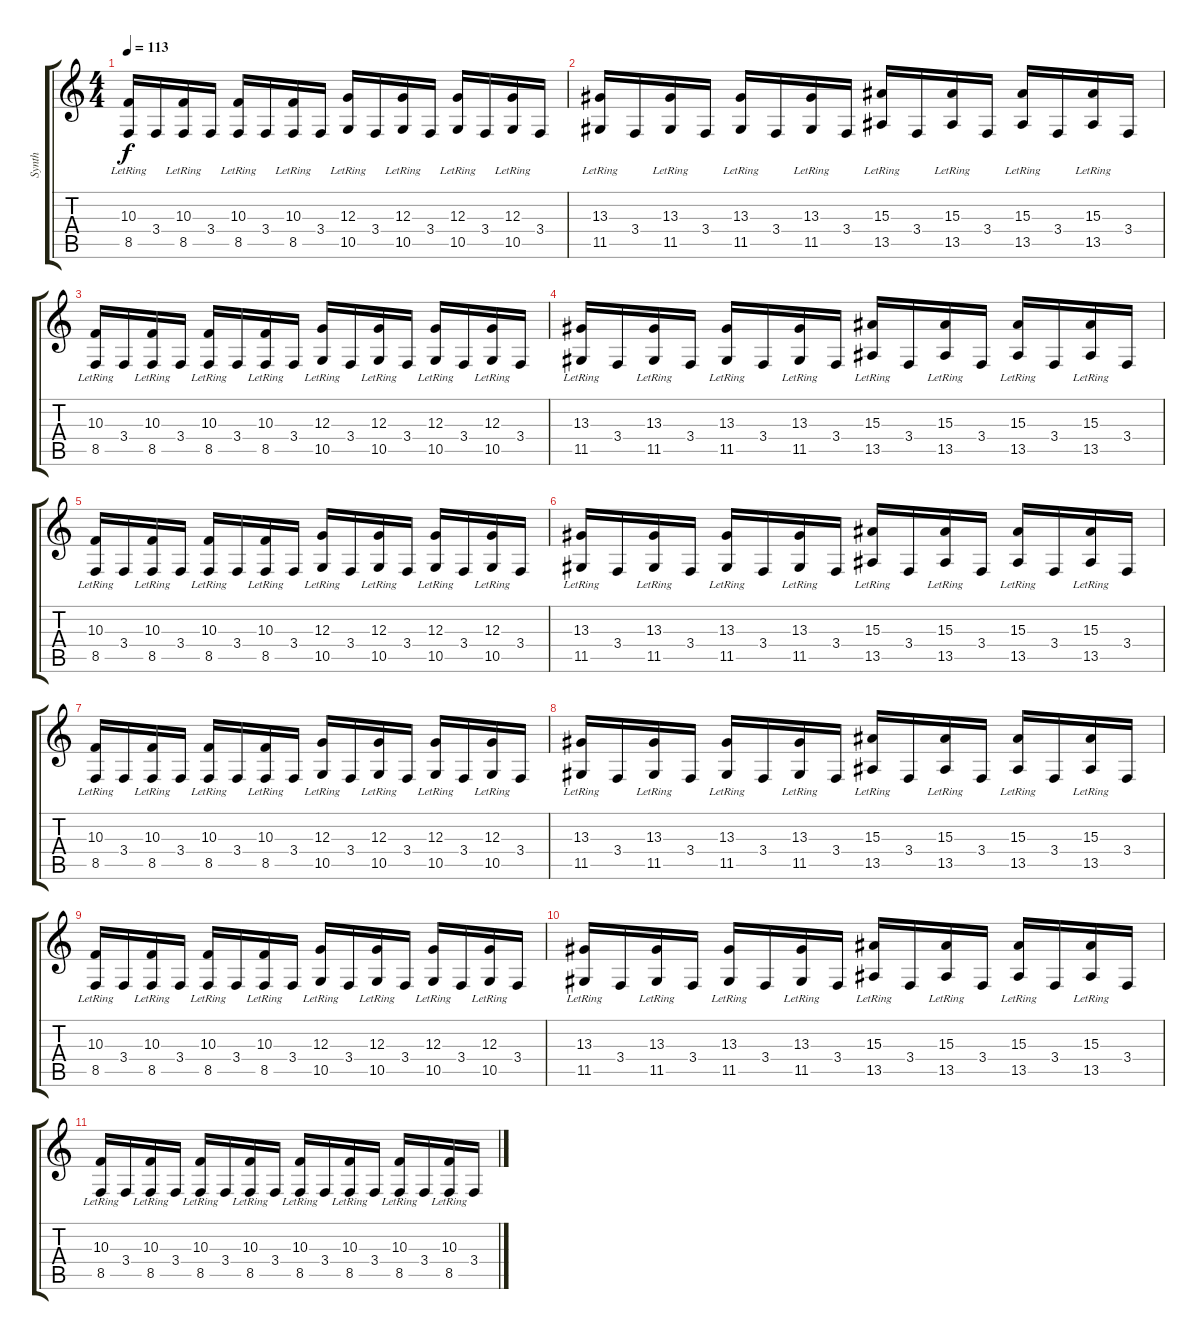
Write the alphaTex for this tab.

\track ("Synth" "Synth") {instrument lead2sawtooth}
\staff {score tabs}
\tuning (E4 B3 G3 D3 A2 E2) {hide}
\ts (4 4)
\tempo 113
\clef g2
\ks c
(10.3{lr} 8.5).16{dy f} 3.4.16 (10.3{lr} 8.5).16 3.4.16 (10.3{lr} 8.5).16 3.4.16 (10.3{lr} 8.5).16 3.4.16 (12.3{lr} 10.5).16 3.4.16 (12.3{lr} 10.5).16 3.4.16 (12.3{lr} 10.5).16 3.4.16 (12.3{lr} 10.5).16 3.4.16 |
(13.3{lr} 11.5).16 3.4.16 (13.3{lr} 11.5).16 3.4.16 (13.3{lr} 11.5).16 3.4.16 (13.3{lr} 11.5).16 3.4.16 (15.3{lr} 13.5).16 3.4.16 (15.3{lr} 13.5).16 3.4.16 (15.3{lr} 13.5).16 3.4.16 (15.3{lr} 13.5).16 3.4.16 |
(10.3{lr} 8.5).16 3.4.16 (10.3{lr} 8.5).16 3.4.16 (10.3{lr} 8.5).16 3.4.16 (10.3{lr} 8.5).16 3.4.16 (12.3{lr} 10.5).16 3.4.16 (12.3{lr} 10.5).16 3.4.16 (12.3{lr} 10.5).16 3.4.16 (12.3{lr} 10.5).16 3.4.16 |
(13.3{lr} 11.5).16 3.4.16 (13.3{lr} 11.5).16 3.4.16 (13.3{lr} 11.5).16 3.4.16 (13.3{lr} 11.5).16 3.4.16 (15.3{lr} 13.5).16 3.4.16 (15.3{lr} 13.5).16 3.4.16 (15.3{lr} 13.5).16 3.4.16 (15.3{lr} 13.5).16 3.4.16 |
(10.3{lr} 8.5).16 3.4.16 (10.3{lr} 8.5).16 3.4.16 (10.3{lr} 8.5).16 3.4.16 (10.3{lr} 8.5).16 3.4.16 (12.3{lr} 10.5).16 3.4.16 (12.3{lr} 10.5).16 3.4.16 (12.3{lr} 10.5).16 3.4.16 (12.3{lr} 10.5).16 3.4.16 |
(13.3{lr} 11.5).16 3.4.16 (13.3{lr} 11.5).16 3.4.16 (13.3{lr} 11.5).16 3.4.16 (13.3{lr} 11.5).16 3.4.16 (15.3{lr} 13.5).16 3.4.16 (15.3{lr} 13.5).16 3.4.16 (15.3{lr} 13.5).16 3.4.16 (15.3{lr} 13.5).16 3.4.16 |
(10.3{lr} 8.5).16 3.4.16 (10.3{lr} 8.5).16 3.4.16 (10.3{lr} 8.5).16 3.4.16 (10.3{lr} 8.5).16 3.4.16 (12.3{lr} 10.5).16 3.4.16 (12.3{lr} 10.5).16 3.4.16 (12.3{lr} 10.5).16 3.4.16 (12.3{lr} 10.5).16 3.4.16 |
(13.3{lr} 11.5).16 3.4.16 (13.3{lr} 11.5).16 3.4.16 (13.3{lr} 11.5).16 3.4.16 (13.3{lr} 11.5).16 3.4.16 (15.3{lr} 13.5).16 3.4.16 (15.3{lr} 13.5).16 3.4.16 (15.3{lr} 13.5).16 3.4.16 (15.3{lr} 13.5).16 3.4.16 |
(10.3{lr} 8.5).16 3.4.16 (10.3{lr} 8.5).16 3.4.16 (10.3{lr} 8.5).16 3.4.16 (10.3{lr} 8.5).16 3.4.16 (12.3{lr} 10.5).16 3.4.16 (12.3{lr} 10.5).16 3.4.16 (12.3{lr} 10.5).16 3.4.16 (12.3{lr} 10.5).16 3.4.16 |
(13.3{lr} 11.5).16 3.4.16 (13.3{lr} 11.5).16 3.4.16 (13.3{lr} 11.5).16 3.4.16 (13.3{lr} 11.5).16 3.4.16 (15.3{lr} 13.5).16 3.4.16 (15.3{lr} 13.5).16 3.4.16 (15.3{lr} 13.5).16 3.4.16 (15.3{lr} 13.5).16 3.4.16 |
(10.3{lr} 8.5).16{volume 0} 3.4.16 (10.3{lr} 8.5).16 3.4.16 (10.3{lr} 8.5).16 3.4.16 (10.3{lr} 8.5).16 3.4.16 (10.3{lr} 8.5).16{volume 0} 3.4.16 (10.3{lr} 8.5).16 3.4.16 (10.3{lr} 8.5).16 3.4.16 (10.3{lr} 8.5).16 3.4.16
